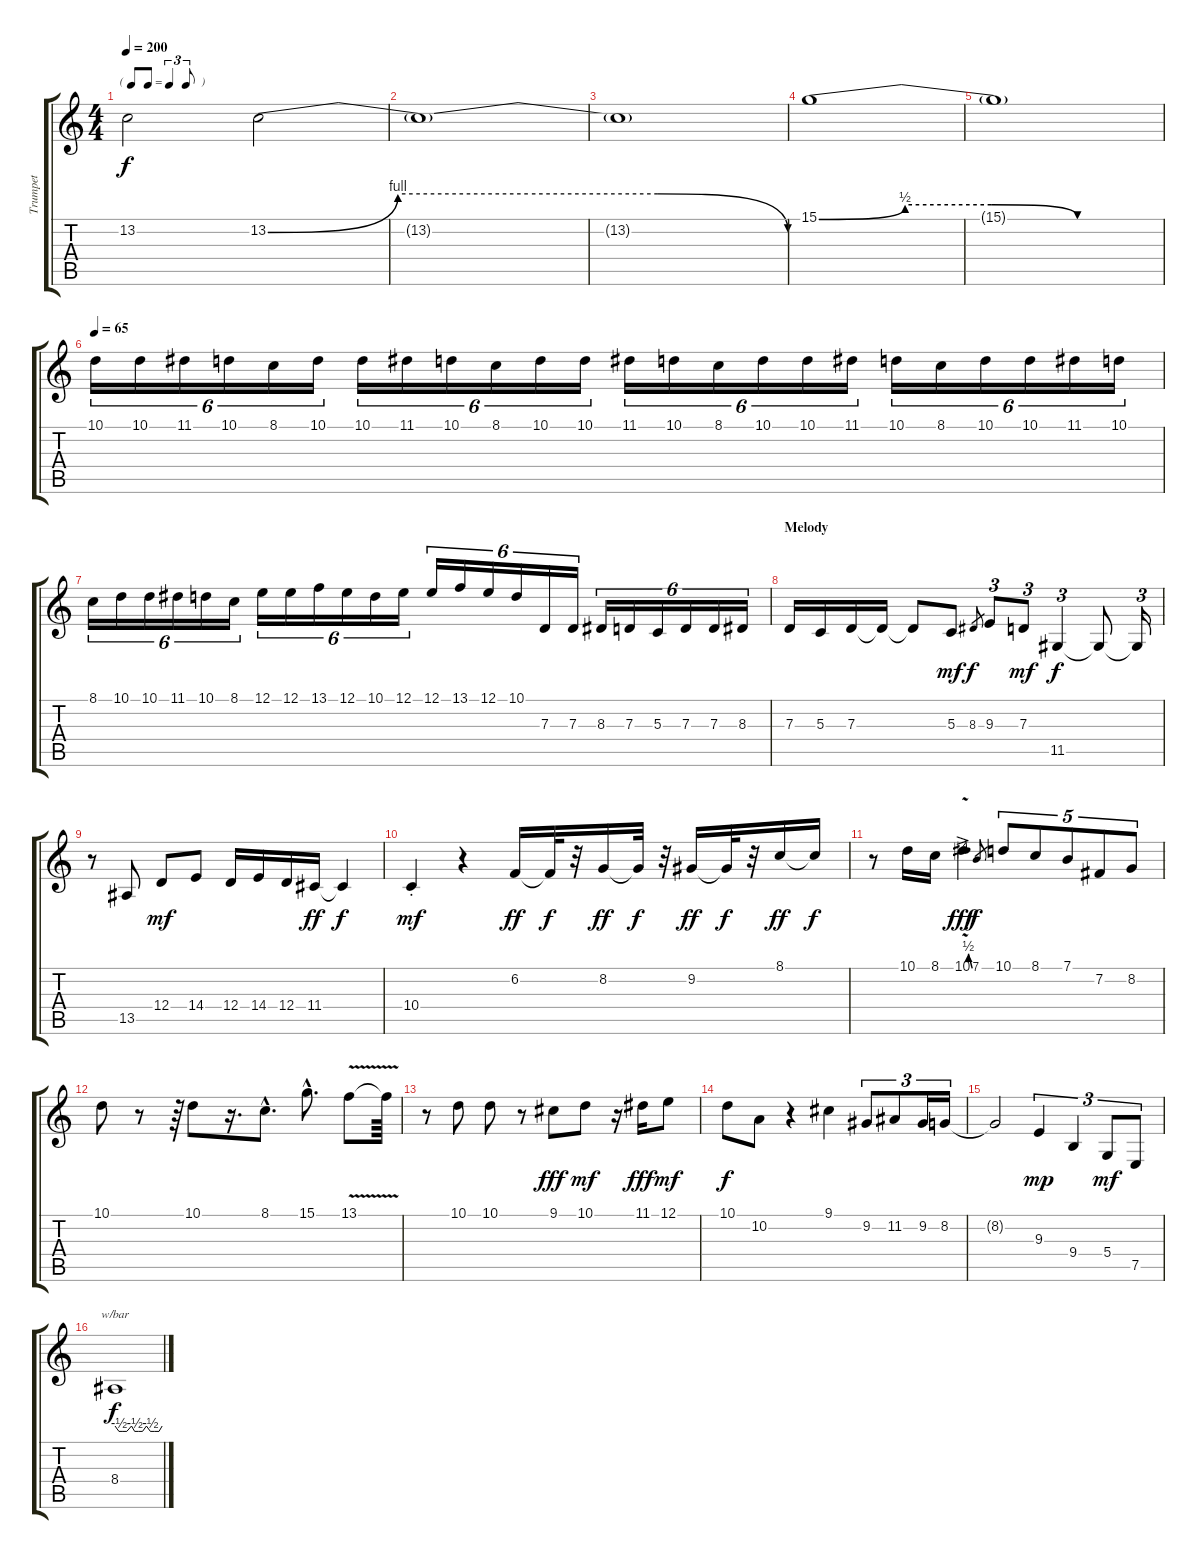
\track ("Trumpet" "Trumpet") {instrument mutedtrumpet}
\staff {score tabs}
\tuning (E4 B3 G3 D3 A2 E2) {hide}
\ts (4 4)
\tf triplet8th
\tempo 200
\clef g2
\ks c
13.2.2{dy f} 13.2{be (custom 0 0 15 4 30 4 45 4 60 0)}.2 |
13.2{t}.1 |
13.2{t}.1 |
15.1{be (custom 0 0 15 2 30 2 45 0 60 0)}.1 |
15.1{t}.1 |
\tempo 65
10.1.16{tu (6 4) instrument mutedtrumpet} 10.1.16{tu (6 4)} 11.1.16{tu (6 4)} 10.1.16{tu (6 4)} 8.1.16{tu (6 4)} 10.1.16{tu (6 4)} 10.1.16{tu (6 4)} 11.1.16{tu (6 4)} 10.1.16{tu (6 4)} 8.1.16{tu (6 4)} 10.1.16{tu (6 4)} 10.1.16{tu (6 4)} 11.1.16{tu (6 4)} 10.1.16{tu (6 4)} 8.1.16{tu (6 4)} 10.1.16{tu (6 4)} 10.1.16{tu (6 4)} 11.1.16{tu (6 4)} 10.1.16{tu (6 4)} 8.1.16{tu (6 4)} 10.1.16{tu (6 4)} 10.1.16{tu (6 4)} 11.1.16{tu (6 4)} 10.1.16{tu (6 4)} |
8.1.16{tu (6 4)} 10.1.16{tu (6 4)} 10.1.16{tu (6 4)} 11.1.16{tu (6 4)} 10.1.16{tu (6 4)} 8.1.16{tu (6 4)} 12.1.16{tu (6 4)} 12.1.16{tu (6 4)} 13.1.16{tu (6 4)} 12.1.16{tu (6 4)} 10.1.16{tu (6 4)} 12.1.16{tu (6 4)} 12.1.16{tu (6 4)} 13.1.16{tu (6 4)} 12.1.16{tu (6 4)} 10.1.16{tu (6 4)} 7.3.16{tu (6 4)} 7.3.16{tu (6 4)} 8.3.16{tu (6 4)} 7.3.16{tu (6 4)} 5.3.16{tu (6 4)} 7.3.16{tu (6 4)} 7.3.16{tu (6 4)} 8.3.16{tu (6 4)} |
\section ("" "Melody")
7.3.16 5.3.16 7.3.16 7.3{t}.16 7.3{t}.8 5.3.8{dy mf} 8.3.8{gr dy f} 9.3.8{tu (3 2)} 7.3.8{tu (3 2) dy mf} 11.5.4{tu (3 2) dy f} 11.5{t}.8 11.5{t}.16{tu (3 2)} |
r.8 13.5.8 12.4.8{dy mf} 14.4.8 12.4.16 14.4.16 12.4.16 11.4.16{dy ff} 11.4{t}.4{dy f} |
10.4{st}.4{dy mf} r.4 6.2.16{dy ff} 6.2{t}.32{dy f} r.32 8.2.16{dy ff} 8.2{t}.32{dy f} r.32 9.2.16{dy ff} 9.2{t}.32{dy f} r.32 8.1.16{dy ff} 8.1{t}.16{dy f} |
r.8 10.1.16 8.1.16 10.1{be (bend 0 0 60 2) v ac}.4{dy fff} 7.1.8{gr dy f} 10.1.8{tu (5 4)} 8.1.8{tu (5 4)} 7.1.8{tu (5 4)} 7.2.8{tu (5 4)} 8.2.8{tu (5 4)} |
10.1.8 r.8 r.64 10.1.8 r.16{d} 8.1{hac}.8{d} 15.1{hac}.8{d} 13.1{v}.8 13.1{t}.64 |
r.8 10.1.8 10.1.8 r.8 9.1.8{dy fff} 10.1.8{dy mf} r.16 11.1.16{dy fff} 12.1.8{dy mf} |
10.1.8{dy f} 10.2.8 r.4 9.1.4 9.2.8{tu (3 2)} 11.2.8{tu (3 2)} 9.2.16{tu (3 2)} 8.2.16{tu (3 2)} |
8.2{t}.2 9.3.4{tu (3 2) dy mp} 9.4.4{tu (3 2)} 5.4.8{tu (3 2) dy mf} 7.5.8{tu (3 2)} |
8.4.1{tbe (custom default 0 0 5 -2 10 -2 15 -2 21 0 25 -2 30 -2 35 -2 40 0 45 -2 50 -2 56 -2 60 0) dy f}
